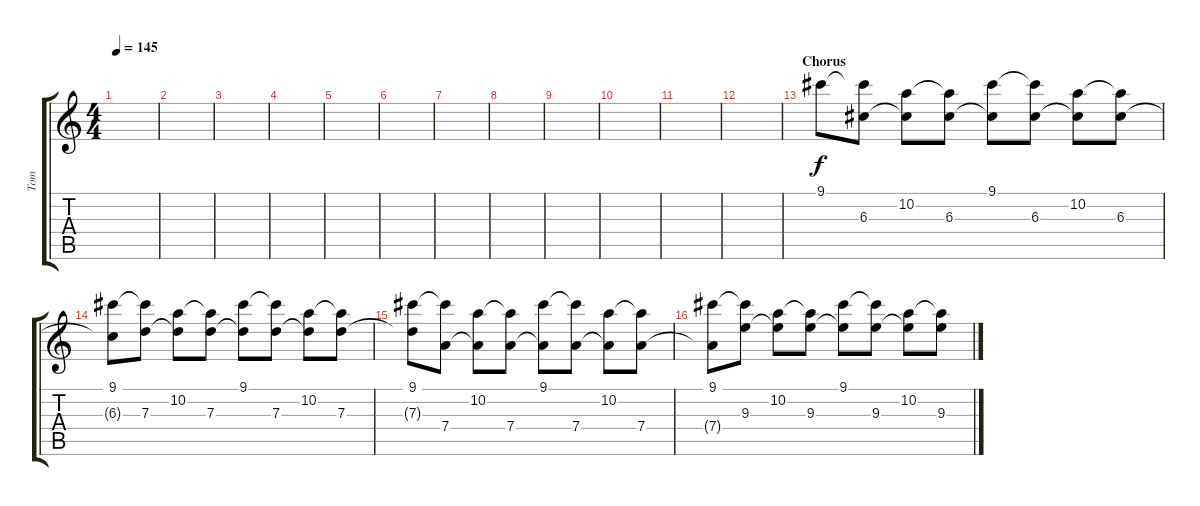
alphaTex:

\track ("Tom" "Tom") {instrument electricguitarclean}
\staff {score tabs}
\tuning (E4 B3 G3 D3 A2 E2) {hide}
\ts (4 4)
\tempo 145
\clef g2
\ks c
|
|
|
|
|
|
|
|
|
|
|
|
\section ("" "Chorus")
9.1.8{instrument electricguitarclean} (9.1{t} 6.3).8 (10.2 6.3{t}).8 (10.2{t} 6.3).8 (9.1 6.3{t}).8 (9.1{t} 6.3).8 (10.2 6.3{t}).8 (10.2{t} 6.3).8 |
(9.1 6.3{t}).8 (9.1{t} 7.3).8 (10.2 7.3{t}).8 (10.2{t} 7.3).8 (9.1 7.3{t}).8 (9.1{t} 7.3).8 (10.2 7.3{t}).8 (10.2{t} 7.3).8 |
(9.1 7.3{t}).8 (9.1{t} 7.4).8 (10.2 7.4{t}).8 (10.2{t} 7.4).8 (9.1 7.4{t}).8 (9.1{t} 7.4).8 (10.2 7.4{t}).8 (10.2{t} 7.4).8 |
(9.1 7.4{t}).8 (9.1{t} 9.3).8 (10.2 9.3{t}).8 (10.2{t} 9.3).8 (9.1 9.3{t}).8 (9.1{t} 9.3).8 (10.2 9.3{t}).8 (10.2{t} 9.3).8
